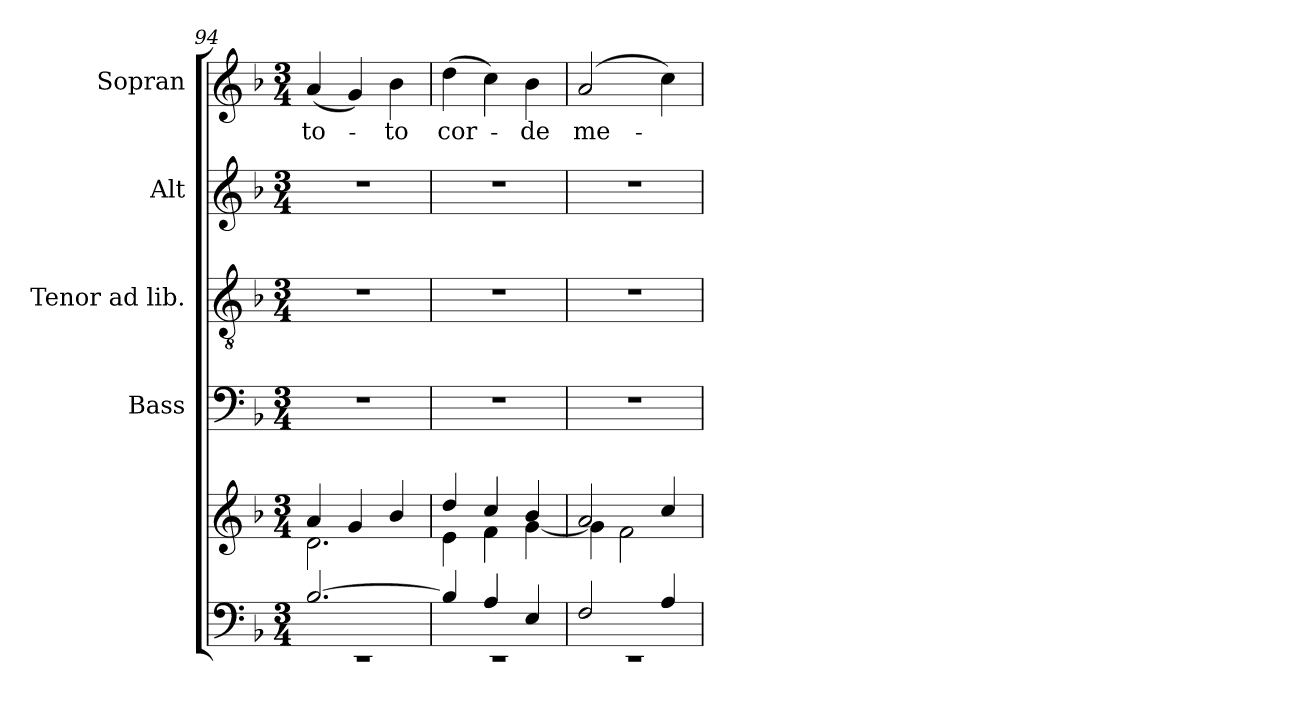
**kern	**kern	**kern	**kern	**kern	**kern	**text
*part5	*part5	*part4	*part3	*part2	*part1	*part1
*staff6	*staff5	*staff4	*staff3	*staff2	*staff1	*staff1
*	*	*I"Bass	*I"Tenor ad lib.	*I"Alt	*I"Sopran	*
*	*	*I'B.	*I'T.	*I'A.	*I'S.	*
*clefF4	*clefG2	*clefF4	*clefGv2	*clefG2	*clefG2	*
*k[b-]	*k[b-]	*k[b-]	*k[b-]	*k[b-]	*k[b-]	*
*F:	*F:	*F:	*F:	*F:	*F:	*
*M3/4	*M3/4	*M3/4	*M3/4	*M3/4	*M3/4	*
=94	=94	=94	=94	=94	=94	=94
*^	*	*	*	*	*	*
!	!LO:N:vis=1	!	!	!	!	!	!LO:LY:b
*	*	*^	*	*	*	*	*
[>2.B-/	2.rEE	4a/	2.d\	2.r	2.r	2.r	(<4a/	to-
.	.	4g/	.	.	.	.	4g/)	.
!	!	!	!	!	!	!	!	!LO:LY:b
.	.	4b-/	.	.	.	.	4b-\	-to
=95	=95	=95	=95	=95	=95	=95	=95	=95
!	!LO:N:vis=1	!	!	!	!	!	!	!LO:LY:b
4B-/]	2.rEE	4dd/	4e\	2.r	2.r	2.r	(>4dd\	cor-
4A/	.	4cc/	4f\	.	.	.	4cc\)	.
!	!	!	!	!	!	!	!	!LO:LY:b
4E/	.	4b-/	[<4g\	.	.	.	4b-\	-de
=96	=96	=96	=96	=96	=96	=96	=96	=96
!	!LO:N:vis=1	!	!	!	!	!	!	!LO:LY:b
2F/	2.rEE	2a/	4g\]	2.r	2.r	2.r	(2a/	me-
.	.	.	2f\	.	.	.	.	.
4A/	.	4cc/	.	.	.	.	4cc\)	.
*v	*v	*	*	*	*	*	*	*
*	*v	*v	*	*	*	*	*
=	=	=	=	=	=	=
*-	*-	*-	*-	*-	*-	*-
